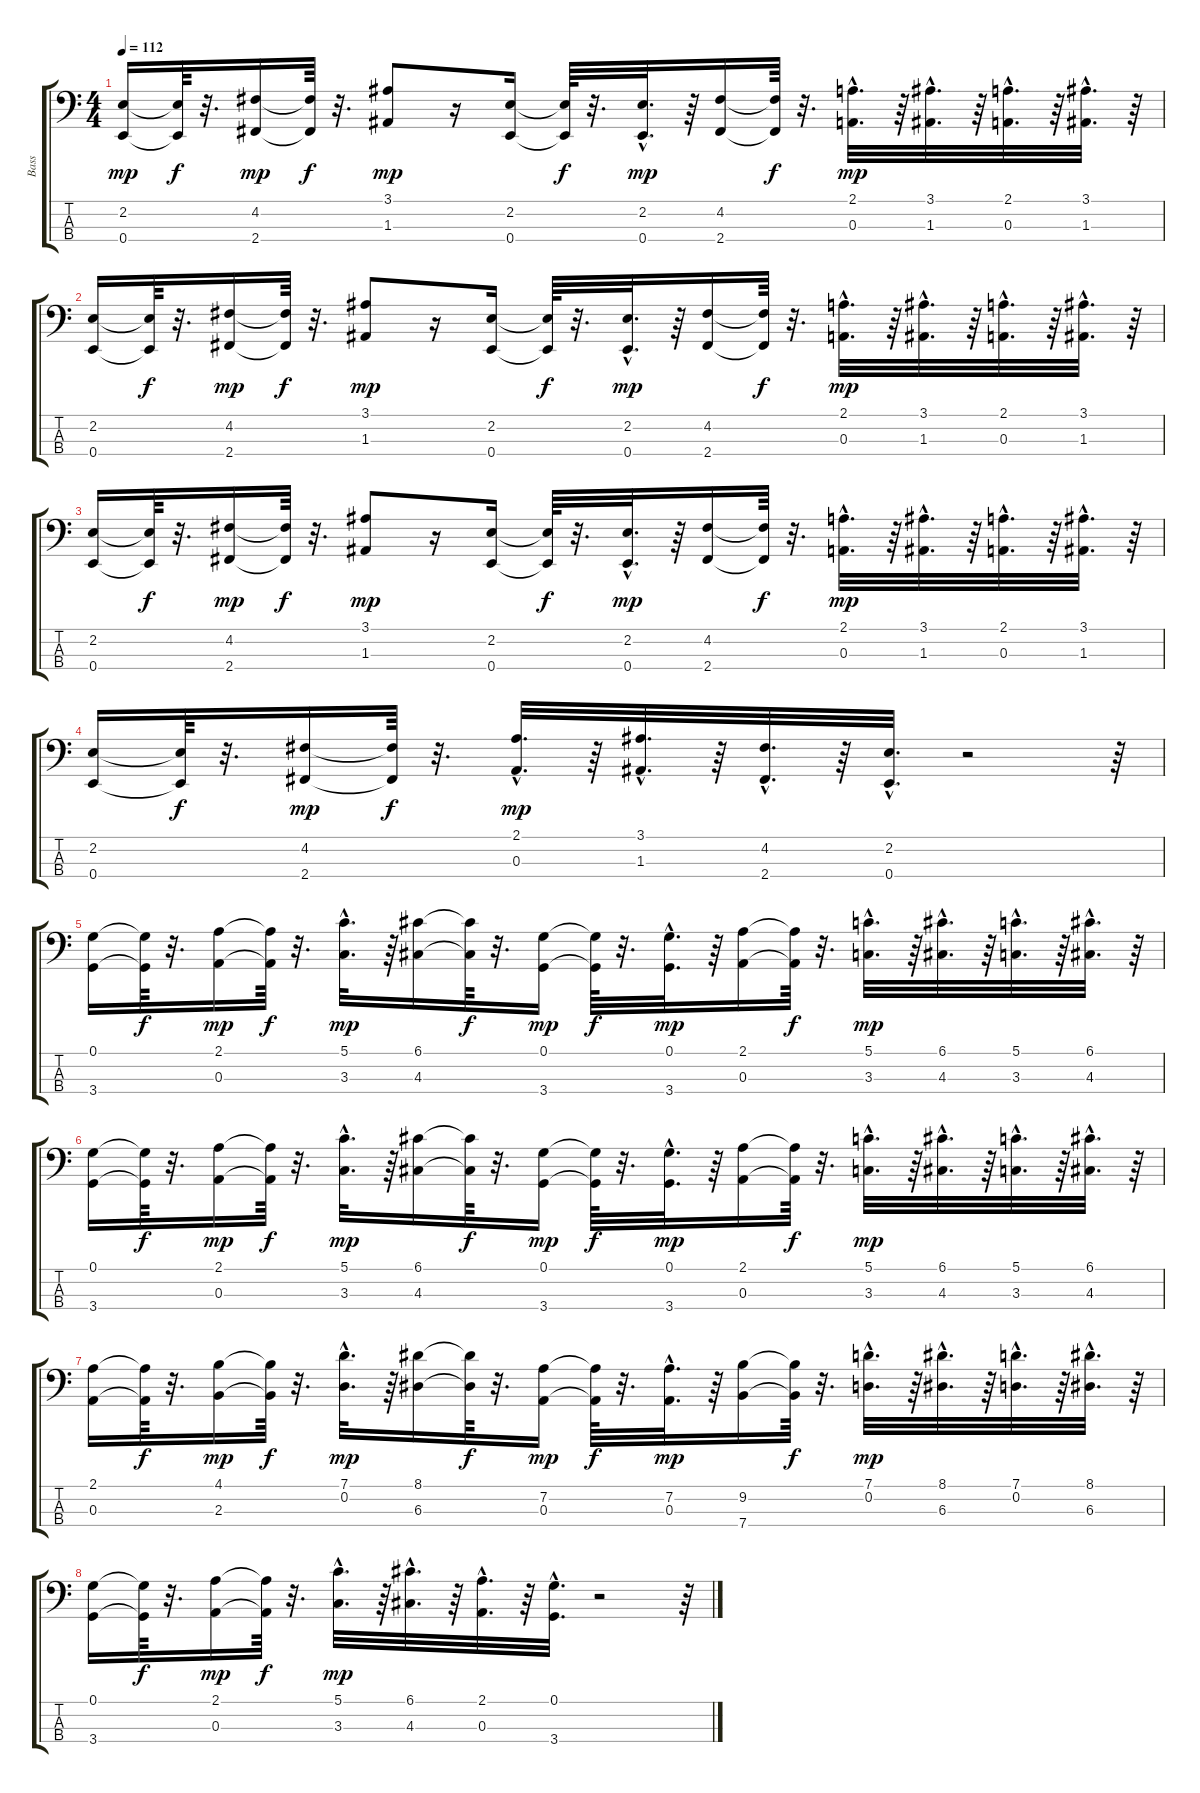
\track ("Bass" "Bass") {instrument electricbasspick}
\staff {score tabs}
\tuning (G2 D2 A1 E1) {hide}
\ts (4 4)
\tempo 112
\clef f4
\ks c
(2.2 0.4).16{dy mp} (2.2{t} 0.4{t}).64{dy f} r.32{d} (4.2 2.4).16{dy mp} (4.2{t} 2.4{t}).64{dy f} r.32{d} (3.1 1.3).8{dy mp} r.16 (2.2 0.4).16 (2.2{t} 0.4{t}).64{dy f} r.32{d} (2.2{hac} 0.4{hac}).32{d dy mp} r.64 (4.2 2.4).16 (4.2{t} 2.4{t}).64{dy f} r.32{d} (2.1{hac} 0.3{hac}).32{d dy mp} r.64 (3.1{hac} 1.3{hac}).32{d} r.64 (2.1{hac} 0.3{hac}).32{d} r.64 (3.1{hac} 1.3{hac}).32{d} r.64 |
(2.2 0.4).16 (2.2{t} 0.4{t}).64{dy f} r.32{d} (4.2 2.4).16{dy mp} (4.2{t} 2.4{t}).64{dy f} r.32{d} (3.1 1.3).8{dy mp} r.16 (2.2 0.4).16 (2.2{t} 0.4{t}).64{dy f} r.32{d} (2.2{hac} 0.4{hac}).32{d dy mp} r.64 (4.2 2.4).16 (4.2{t} 2.4{t}).64{dy f} r.32{d} (2.1{hac} 0.3{hac}).32{d dy mp} r.64 (3.1{hac} 1.3{hac}).32{d} r.64 (2.1{hac} 0.3{hac}).32{d} r.64 (3.1{hac} 1.3{hac}).32{d} r.64 |
(2.2 0.4).16 (2.2{t} 0.4{t}).64{dy f} r.32{d} (4.2 2.4).16{dy mp} (4.2{t} 2.4{t}).64{dy f} r.32{d} (3.1 1.3).8{dy mp} r.16 (2.2 0.4).16 (2.2{t} 0.4{t}).64{dy f} r.32{d} (2.2{hac} 0.4{hac}).32{d dy mp} r.64 (4.2 2.4).16 (4.2{t} 2.4{t}).64{dy f} r.32{d} (2.1{hac} 0.3{hac}).32{d dy mp} r.64 (3.1{hac} 1.3{hac}).32{d} r.64 (2.1{hac} 0.3{hac}).32{d} r.64 (3.1{hac} 1.3{hac}).32{d} r.64 |
(2.2 0.4).16 (2.2{t} 0.4{t}).64{dy f} r.32{d} (4.2 2.4).16{dy mp} (4.2{t} 2.4{t}).64{dy f} r.32{d} (2.1{hac} 0.3{hac}).32{d dy mp} r.64 (3.1{hac} 1.3{hac}).32{d} r.64 (4.2{hac} 2.4{hac}).32{d} r.64 (2.2{hac} 0.4{hac}).32{d} r.2 r.64 |
(0.1 3.4).16 (0.1{t} 3.4{t}).64{dy f} r.32{d} (2.1 0.3).16{dy mp} (2.1{t} 0.3{t}).64{dy f} r.32{d} (5.1{hac} 3.3{hac}).32{d dy mp} r.64 (6.1 4.3).16 (6.1{t} 4.3{t}).64{dy f} r.32{d} (0.1 3.4).16{dy mp} (0.1{t} 3.4{t}).64{dy f} r.32{d} (0.1{hac} 3.4{hac}).32{d dy mp} r.64 (2.1 0.3).16 (2.1{t} 0.3{t}).64{dy f} r.32{d} (5.1{hac} 3.3{hac}).32{d dy mp} r.64 (6.1{hac} 4.3{hac}).32{d} r.64 (5.1{hac} 3.3{hac}).32{d} r.64 (6.1{hac} 4.3{hac}).32{d} r.64 |
(0.1 3.4).16 (0.1{t} 3.4{t}).64{dy f} r.32{d} (2.1 0.3).16{dy mp} (2.1{t} 0.3{t}).64{dy f} r.32{d} (5.1{hac} 3.3{hac}).32{d dy mp} r.64 (6.1 4.3).16 (6.1{t} 4.3{t}).64{dy f} r.32{d} (0.1 3.4).16{dy mp} (0.1{t} 3.4{t}).64{dy f} r.32{d} (0.1{hac} 3.4{hac}).32{d dy mp} r.64 (2.1 0.3).16 (2.1{t} 0.3{t}).64{dy f} r.32{d} (5.1{hac} 3.3{hac}).32{d dy mp} r.64 (6.1{hac} 4.3{hac}).32{d} r.64 (5.1{hac} 3.3{hac}).32{d} r.64 (6.1{hac} 4.3{hac}).32{d} r.64 |
(2.1 0.3).16 (2.1{t} 0.3{t}).64{dy f} r.32{d} (4.1 2.3).16{dy mp} (4.1{t} 2.3{t}).64{dy f} r.32{d} (7.1{hac} 0.2{hac}).32{d dy mp} r.64 (8.1 6.3).16 (8.1{t} 6.3{t}).64{dy f} r.32{d} (7.2 0.3).16{dy mp} (7.2{t} 0.3{t}).64{dy f} r.32{d} (7.2{hac} 0.3{hac}).32{d dy mp} r.64 (9.2 7.4).16 (9.2{t} 7.4{t}).64{dy f} r.32{d} (7.1{hac} 0.2{hac}).32{d dy mp} r.64 (8.1{hac} 6.3{hac}).32{d} r.64 (7.1{hac} 0.2{hac}).32{d} r.64 (8.1{hac} 6.3{hac}).32{d} r.64 |
(0.1 3.4).16 (0.1{t} 3.4{t}).64{dy f} r.32{d} (2.1 0.3).16{dy mp} (2.1{t} 0.3{t}).64{dy f} r.32{d} (5.1{hac} 3.3{hac}).32{d dy mp} r.64 (6.1{hac} 4.3{hac}).32{d} r.64 (2.1{hac} 0.3{hac}).32{d} r.64 (0.1{hac} 3.4{hac}).32{d} r.2 r.64
